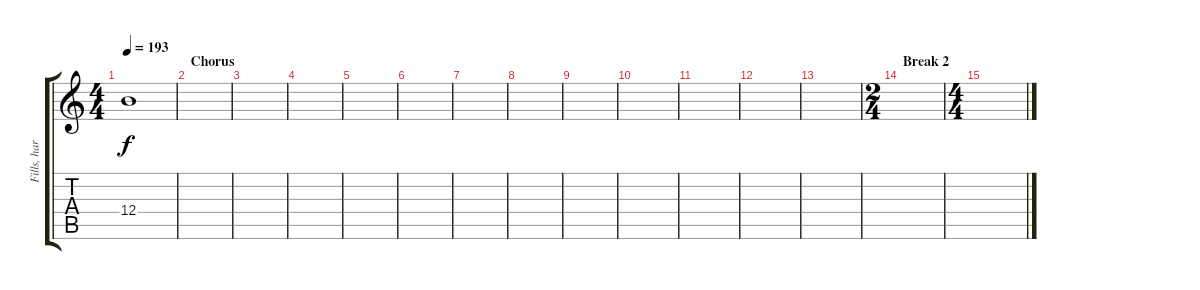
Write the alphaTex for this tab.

\track ("Fills, harmonics" "Fills, har") {instrument distortionguitar}
\staff {score tabs}
\tuning (Db4 Ab3 E3 B2 Gb2 Db2) {hide}
\ts (4 4)
\tempo 193
\clef g2
\ks c
12.4.1{dy f} |
\section ("" "Chorus")
|
|
|
|
|
|
|
|
|
|
|
|
\ts (2 4)
\section ("" "Break 2")
|
\ts (4 4)
